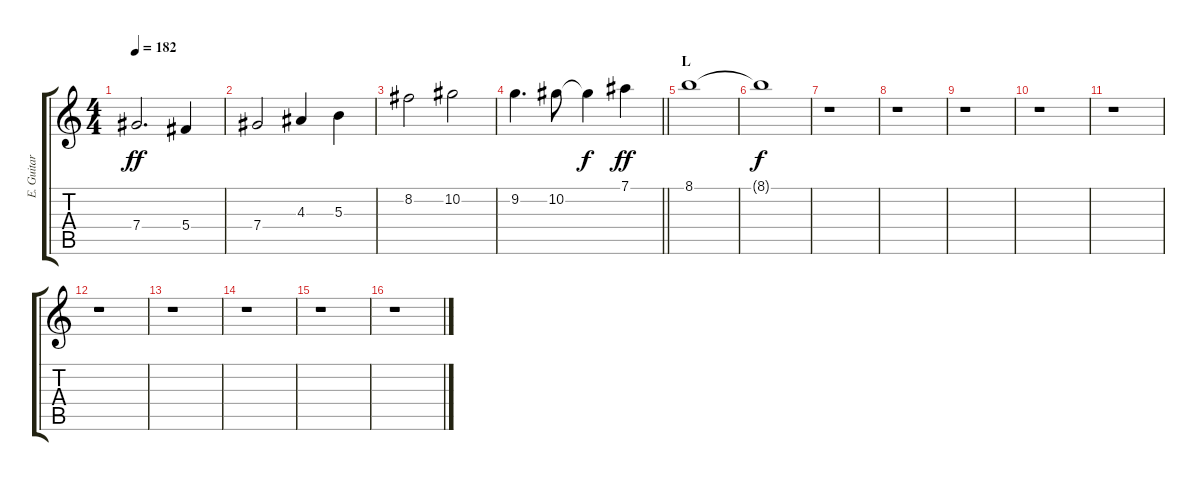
\track ("E. Guitar III" "E. Guitar ") {instrument overdrivenguitar}
\staff {score tabs}
\tuning (Eb4 Bb3 Gb3 Db3 Ab2 Eb2) {hide}
\ts (4 4)
\tempo 182
\clef g2
\ks c
7.4.2{d dy ff} 5.4.4 |
7.4.2 4.3.4 5.3.4 |
8.2.2 10.2.2 |
\barLineRight lightlight
9.2.4{d} 10.2.8 10.2{t}.4{dy f} 7.1.4{dy ff} |
\section ("" "L")
8.1.1 |
8.1{t}.1{dy f} |
r.1 |
r.1 |
r.1 |
r.1 |
r.1 |
r.1 |
r.1 |
r.1 |
r.1 |
r.1
